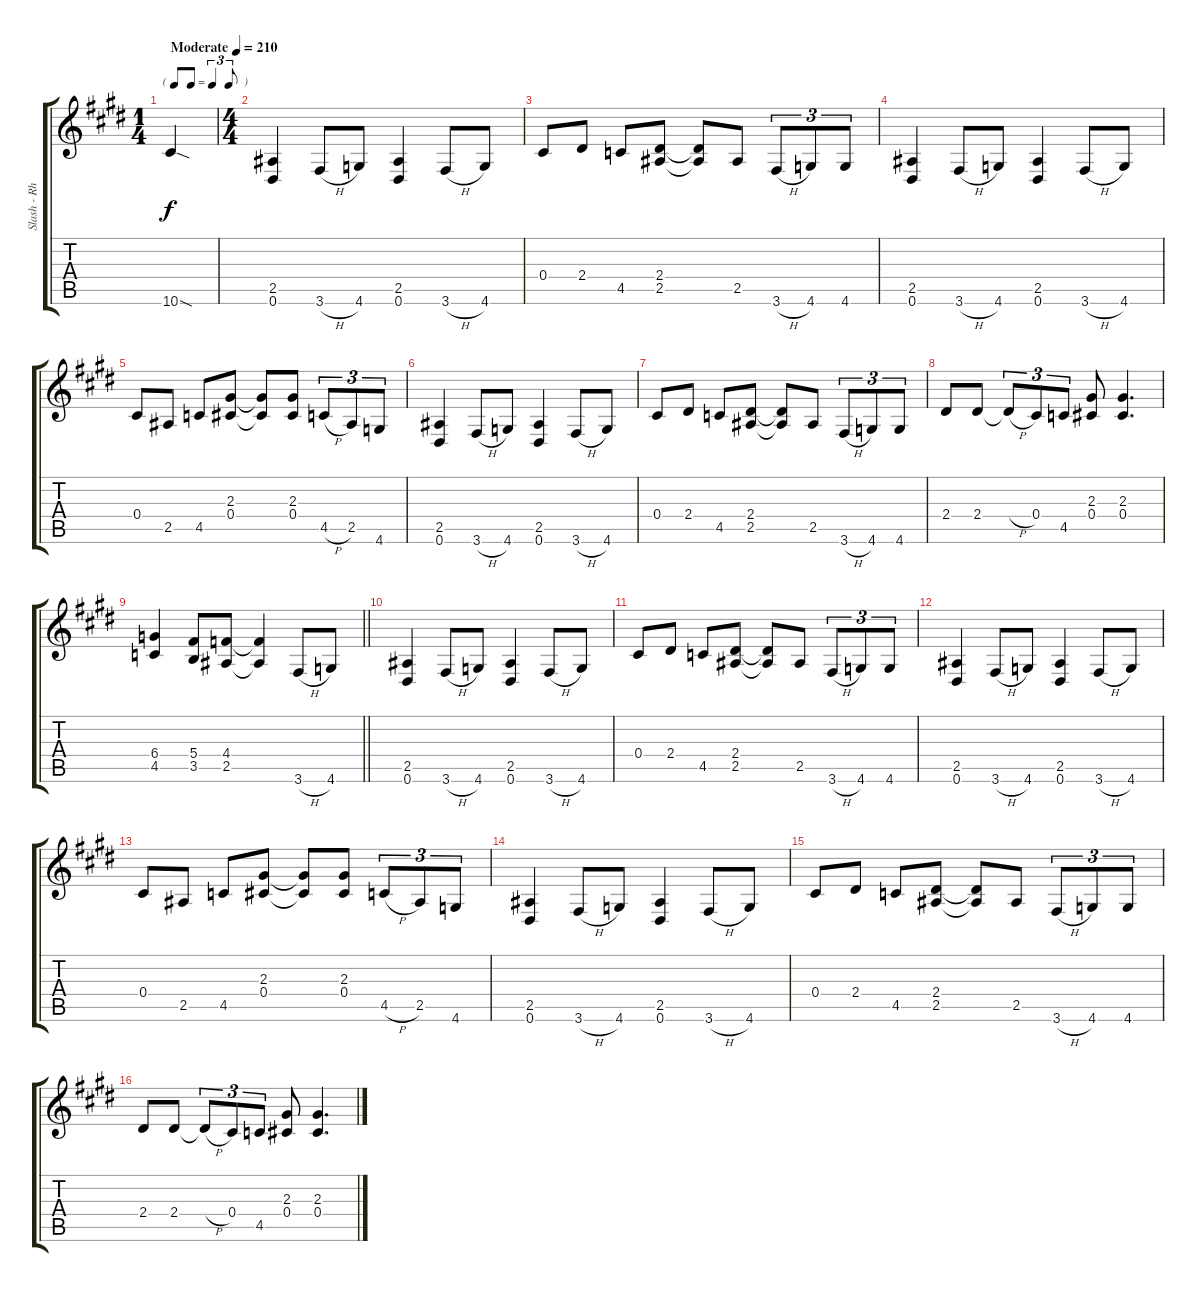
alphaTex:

\track ("Slash - Rhytm Guitar" "Slash - Rh") {instrument distortionguitar}
\staff {score tabs}
\tuning (Eb4 Bb3 Gb3 Db3 Ab2 Eb2) {hide}
\ts (1 4)
\tf triplet8th
\tempo (210 "Moderate")
\clef g2
\ks e
10.6{sod}.4{dy f instrument distortionguitar} |
\ts (4 4)
(2.5 0.6).4 3.6{h}.8 4.6.8 (2.5 0.6).4 3.6{h}.8 4.6.8 |
0.4.8 2.4.8 4.5.8 (2.4 2.5).8 (2.4{t} 2.5{t}).8 2.5.8 3.6{h}.8{tu (3 2)} 4.6.8{tu (3 2)} 4.6.8{tu (3 2)} |
(2.5 0.6).4 3.6{h}.8 4.6.8 (2.5 0.6).4 3.6{h}.8 4.6.8 |
0.4.8 2.5.8 4.5.8 (2.3 0.4).8 (2.3{t} 0.4{t}).8 (2.3 0.4).8 4.5{h}.8{tu (3 2)} 2.5.8{tu (3 2)} 4.6.8{tu (3 2)} |
(2.5 0.6).4 3.6{h}.8 4.6.8 (2.5 0.6).4 3.6{h}.8 4.6.8 |
0.4.8 2.4.8 4.5.8 (2.4 2.5).8 (2.4{t} 2.5{t}).8 2.5.8 3.6{h}.8{tu (3 2)} 4.6.8{tu (3 2)} 4.6.8{tu (3 2)} |
2.4.8 2.4.8 2.4{h t}.8{tu (3 2)} 0.4.8{tu (3 2)} 4.5.8{tu (3 2)} (2.3 0.4).8 (2.3 0.4).4{d} |
\barLineRight lightlight
(6.4 4.5).4 (5.4 3.5).8 (4.4 2.5).8 (4.4{t} 2.5{t}).4 3.6{h}.8 4.6.8 |
(2.5 0.6).4 3.6{h}.8 4.6.8 (2.5 0.6).4 3.6{h}.8 4.6.8 |
0.4.8 2.4.8 4.5.8 (2.4 2.5).8 (2.4{t} 2.5{t}).8 2.5.8 3.6{h}.8{tu (3 2)} 4.6.8{tu (3 2)} 4.6.8{tu (3 2)} |
(2.5 0.6).4 3.6{h}.8 4.6.8 (2.5 0.6).4 3.6{h}.8 4.6.8 |
0.4.8 2.5.8 4.5.8 (2.3 0.4).8 (2.3{t} 0.4{t}).8 (2.3 0.4).8 4.5{h}.8{tu (3 2)} 2.5.8{tu (3 2)} 4.6.8{tu (3 2)} |
(2.5 0.6).4 3.6{h}.8 4.6.8 (2.5 0.6).4 3.6{h}.8 4.6.8 |
0.4.8 2.4.8 4.5.8 (2.4 2.5).8 (2.4{t} 2.5{t}).8 2.5.8 3.6{h}.8{tu (3 2)} 4.6.8{tu (3 2)} 4.6.8{tu (3 2)} |
2.4.8 2.4.8 2.4{h t}.8{tu (3 2)} 0.4.8{tu (3 2)} 4.5.8{tu (3 2)} (2.3 0.4).8 (2.3 0.4).4{d}
